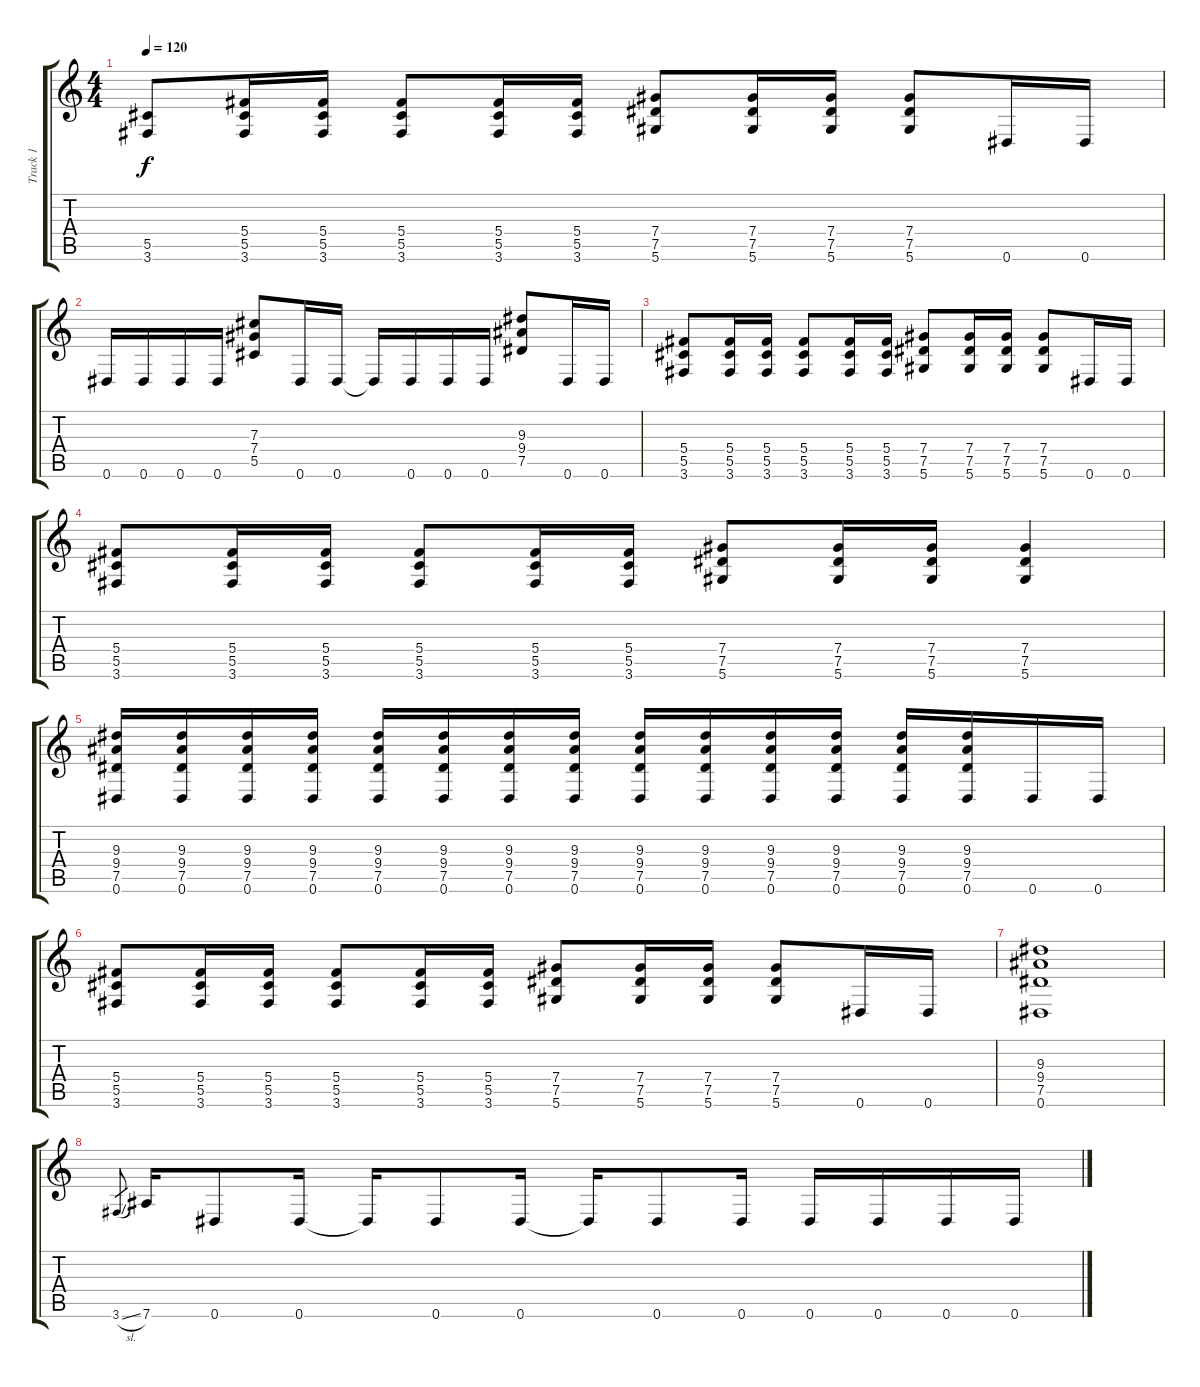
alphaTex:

\track ("Track 1" "Track 1") {instrument distortionguitar}
\staff {score tabs}
\tuning (Eb4 Bb3 Gb3 Db3 Ab2 Eb2) {hide}
\ts (4 4)
\tempo 120
\clef g2
\ks c
(5.5 3.6).8{dy f} (5.4 5.5 3.6).16 (5.4 5.5 3.6).16 (5.4 5.5 3.6).8 (5.4 5.5 3.6).16 (5.4 5.5 3.6).16 (7.4 7.5 5.6).8 (7.4 7.5 5.6).16 (7.4 7.5 5.6).16 (7.4 7.5 5.6).8 0.6.16 0.6.16 |
0.6.16 0.6.16 0.6.16 0.6.16 (7.3 7.4 5.5).8 0.6.16 0.6.16 0.6{t}.16 0.6.16 0.6.16 0.6.16 (9.3 9.4 7.5).8 0.6.16 0.6.16 |
(5.4 5.5 3.6).8 (5.4 5.5 3.6).16 (5.4 5.5 3.6).16 (5.4 5.5 3.6).8 (5.4 5.5 3.6).16 (5.4 5.5 3.6).16 (7.4 7.5 5.6).8 (7.4 7.5 5.6).16 (7.4 7.5 5.6).16 (7.4 7.5 5.6).8 0.6.16 0.6.16 |
(5.4 5.5 3.6).8 (5.4 5.5 3.6).16 (5.4 5.5 3.6).16 (5.4 5.5 3.6).8 (5.4 5.5 3.6).16 (5.4 5.5 3.6).16 (7.4 7.5 5.6).8 (7.4 7.5 5.6).16 (7.4 7.5 5.6).16 (7.4 7.5 5.6).4 |
(9.3 9.4 7.5 0.6).16 (9.3 9.4 7.5 0.6).16 (9.3 9.4 7.5 0.6).16 (9.3 9.4 7.5 0.6).16 (9.3 9.4 7.5 0.6).16 (9.3 9.4 7.5 0.6).16 (9.3 9.4 7.5 0.6).16 (9.3 9.4 7.5 0.6).16 (9.3 9.4 7.5 0.6).16 (9.3 9.4 7.5 0.6).16 (9.3 9.4 7.5 0.6).16 (9.3 9.4 7.5 0.6).16 (9.3 9.4 7.5 0.6).16 (9.3 9.4 7.5 0.6).16 0.6.16 0.6.16 |
(5.4 5.5 3.6).8 (5.4 5.5 3.6).16 (5.4 5.5 3.6).16 (5.4 5.5 3.6).8 (5.4 5.5 3.6).16 (5.4 5.5 3.6).16 (7.4 7.5 5.6).8 (7.4 7.5 5.6).16 (7.4 7.5 5.6).16 (7.4 7.5 5.6).8 0.6.16 0.6.16 |
(9.3 9.4 7.5 0.6).1 |
3.6{sl}.8{gr} 7.6.16 0.6.8 0.6.16 0.6{t}.16 0.6.8 0.6.16 0.6{t}.16 0.6.8 0.6.16 0.6.16 0.6.16 0.6.16 0.6.16
